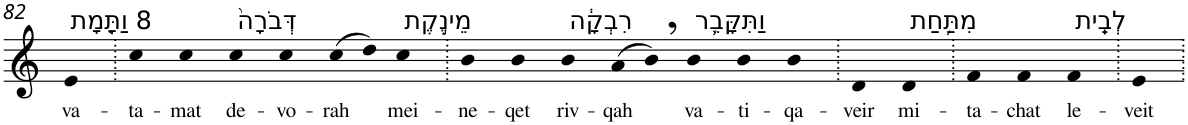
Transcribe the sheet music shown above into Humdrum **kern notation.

**kern	**text
*part1	*part1
*staff1	*staff1
*I"Piano	*
*I'Pno	*
!!LO:PB:g=z
*clefG2	*
*k[]	*
=82	=82
!LO:TX:a:t=8 וַתָּ֤מָת	!
!	!LO:LY:b
4e	va-
=83.	=83.
!	!LO:LY:b
4cc	-ta-
!	!LO:LY:b
4cc	-mat
!LO:TX:a:t=דְּבֹרָה֙	!
!	!LO:LY:b
4cc	de-
!	!LO:LY:b
4cc	-vo-
!	!LO:LY:b
(>8cc	-rah
8dd)	.
!LO:TX:a:t=מֵינֶ֣קֶת	!
!	!LO:LY:b
4cc	mei-
=84.	=84.
!	!LO:LY:b
4b	-ne-
!	!LO:LY:b
4b	-qet
!LO:TX:a:t=רִבְקָ֔ה	!
!	!LO:LY:b
4b	riv-
!	!LO:LY:b
(>8a	-qah
8b,)	.
!LO:TX:a:t=וַתִּקָּבֵ֛ר	!
!	!LO:LY:b
4b	va-
!	!LO:LY:b
4b	-ti-
!	!LO:LY:b
4b	-qa-
=85.	=85.
!	!LO:LY:b
4d	-veir
!LO:TX:a:t=מִתַּ֥חַת	!
!	!LO:LY:b
4d	mi-
=86.	=86.
!	!LO:LY:b
4f	-ta-
!	!LO:LY:b
4f	-chat
!LO:TX:a:t=לְבֵֽית	!
!	!LO:LY:b
4f	le-
=87.	=87.
!	!LO:LY:b
4e	-veit
=.	=.
*-	*-
